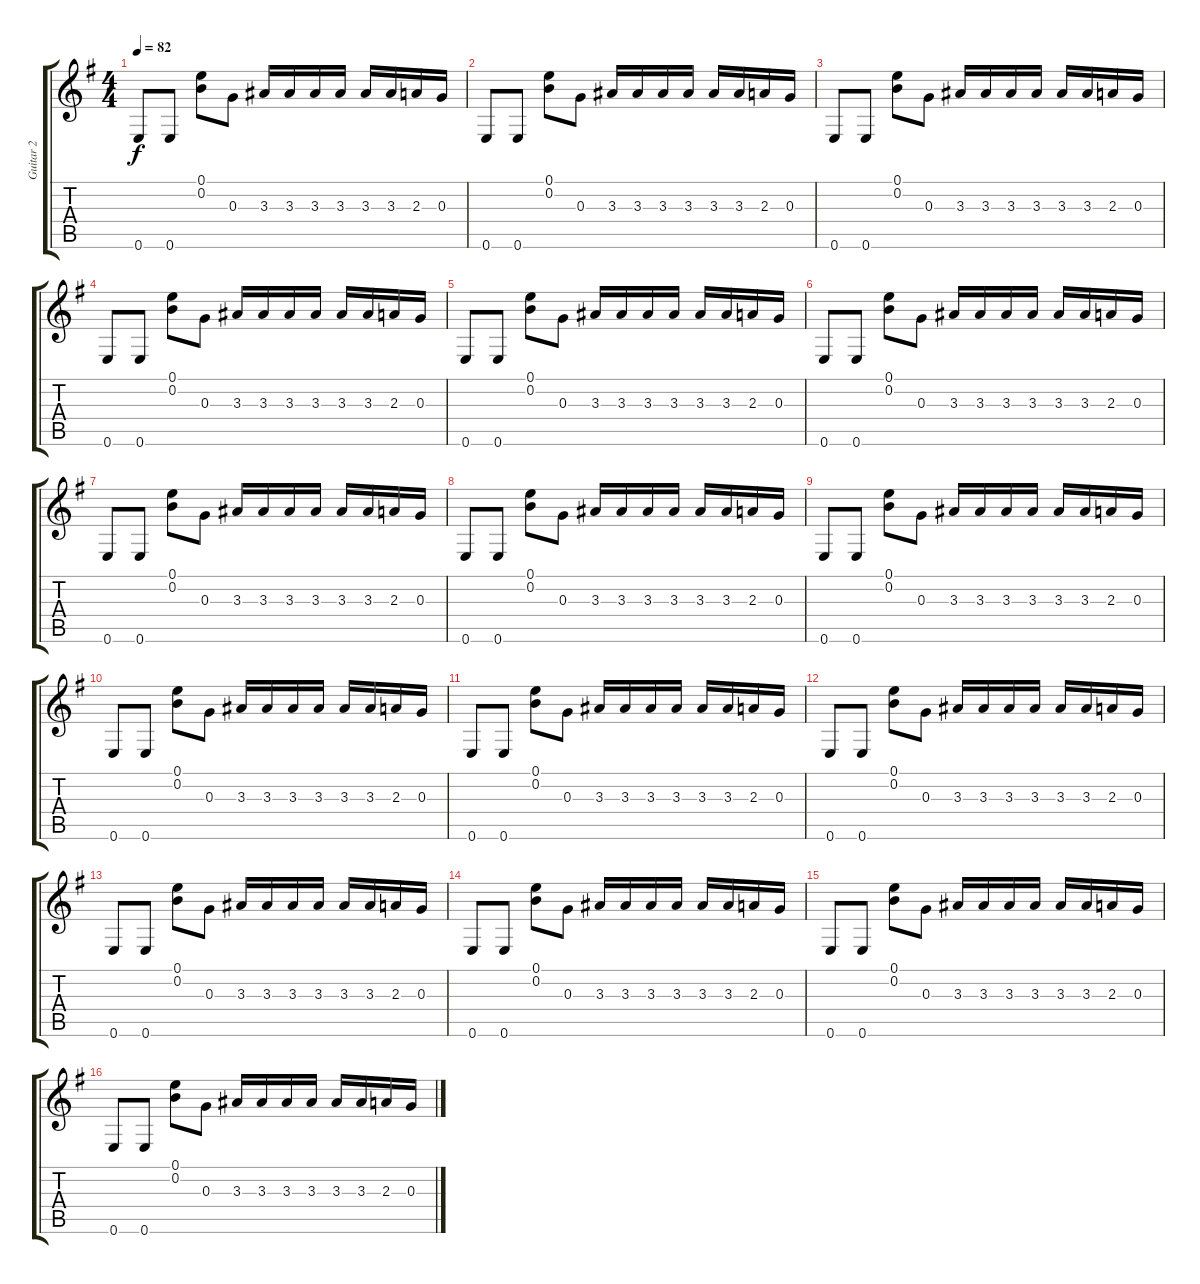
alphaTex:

\track ("Guitar 2" "Guitar 2") {instrument overdrivenguitar}
\staff {score tabs}
\tuning (E4 B3 G3 D3 A2 E2) {hide}
\ts (4 4)
\tempo 82
\clef g2
\ks eminor
0.6.8{dy f} 0.6.8 (0.1 0.2).8 0.3.8 3.3.16 3.3.16 3.3.16 3.3.16 3.3.16 3.3.16 2.3.16 0.3.16 |
0.6.8 0.6.8 (0.1 0.2).8 0.3.8 3.3.16 3.3.16 3.3.16 3.3.16 3.3.16 3.3.16 2.3.16 0.3.16 |
0.6.8 0.6.8 (0.1 0.2).8 0.3.8 3.3.16 3.3.16 3.3.16 3.3.16 3.3.16 3.3.16 2.3.16 0.3.16 |
0.6.8 0.6.8 (0.1 0.2).8 0.3.8 3.3.16 3.3.16 3.3.16 3.3.16 3.3.16 3.3.16 2.3.16 0.3.16 |
0.6.8 0.6.8 (0.1 0.2).8 0.3.8 3.3.16 3.3.16 3.3.16 3.3.16 3.3.16 3.3.16 2.3.16 0.3.16 |
0.6.8 0.6.8 (0.1 0.2).8 0.3.8 3.3.16 3.3.16 3.3.16 3.3.16 3.3.16 3.3.16 2.3.16 0.3.16 |
0.6.8 0.6.8 (0.1 0.2).8 0.3.8 3.3.16 3.3.16 3.3.16 3.3.16 3.3.16 3.3.16 2.3.16 0.3.16 |
0.6.8 0.6.8 (0.1 0.2).8 0.3.8 3.3.16 3.3.16 3.3.16 3.3.16 3.3.16 3.3.16 2.3.16 0.3.16 |
0.6.8 0.6.8 (0.1 0.2).8 0.3.8 3.3.16 3.3.16 3.3.16 3.3.16 3.3.16 3.3.16 2.3.16 0.3.16 |
0.6.8 0.6.8 (0.1 0.2).8 0.3.8 3.3.16 3.3.16 3.3.16 3.3.16 3.3.16 3.3.16 2.3.16 0.3.16 |
0.6.8 0.6.8 (0.1 0.2).8 0.3.8 3.3.16 3.3.16 3.3.16 3.3.16 3.3.16 3.3.16 2.3.16 0.3.16 |
0.6.8 0.6.8 (0.1 0.2).8 0.3.8 3.3.16 3.3.16 3.3.16 3.3.16 3.3.16 3.3.16 2.3.16 0.3.16 |
0.6.8 0.6.8 (0.1 0.2).8 0.3.8 3.3.16 3.3.16 3.3.16 3.3.16 3.3.16 3.3.16 2.3.16 0.3.16 |
0.6.8 0.6.8{volume 11} (0.1 0.2).8{volume 11} 0.3.8{volume 11} 3.3.16{volume 11} 3.3.16{volume 11} 3.3.16{volume 10} 3.3.16 3.3.16{volume 10} 3.3.16{volume 10} 2.3.16 0.3.16{volume 10} |
0.6.8{volume 10} 0.6.8{volume 10} (0.1 0.2).8{volume 10} 0.3.8{volume 10} 3.3.16{volume 9} 3.3.16{volume 9} 3.3.16{volume 9} 3.3.16{volume 9} 3.3.16 3.3.16{volume 9} 2.3.16{volume 9} 0.3.16 |
0.6.8{volume 9} 0.6.8{volume 8} (0.1 0.2).8{volume 8} 0.3.8{volume 8} 3.3.16{volume 8} 3.3.16{volume 8} 3.3.16 3.3.16{volume 8} 3.3.16{volume 8} 3.3.16 2.3.16{volume 7} 0.3.16{volume 7}
